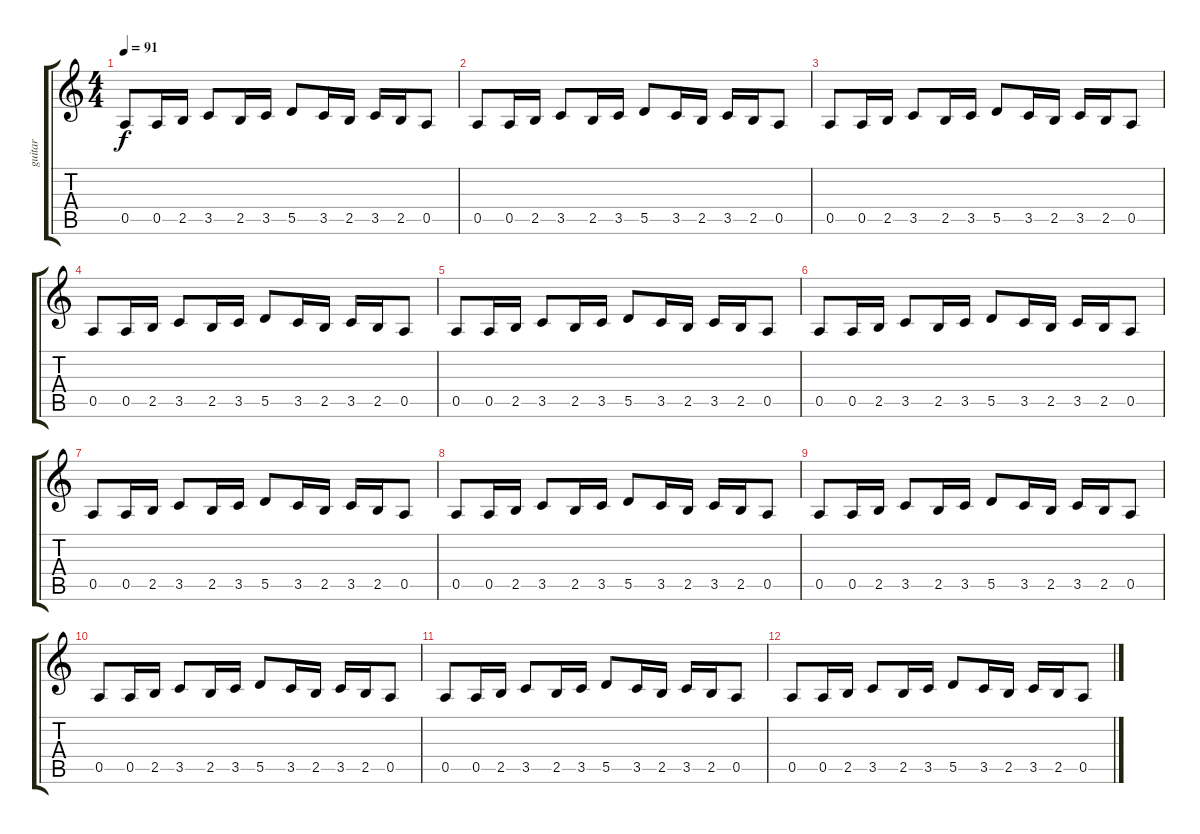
\track ("guitar" "guitar") {instrument distortionguitar}
\staff {score tabs}
\tuning (E4 B3 G3 D3 A2 E2) {hide}
\ts (4 4)
\tempo 91
\clef g2
\ks c
0.5.8{dy f} 0.5.16 2.5.16 3.5.8 2.5.16 3.5.16 5.5.8 3.5.16 2.5.16 3.5.16 2.5.16 0.5.8 |
0.5.8 0.5.16 2.5.16 3.5.8 2.5.16 3.5.16 5.5.8 3.5.16 2.5.16 3.5.16 2.5.16 0.5.8 |
0.5.8 0.5.16 2.5.16 3.5.8 2.5.16 3.5.16 5.5.8 3.5.16 2.5.16 3.5.16 2.5.16 0.5.8 |
0.5.8 0.5.16 2.5.16 3.5.8 2.5.16 3.5.16 5.5.8 3.5.16 2.5.16 3.5.16 2.5.16 0.5.8 |
0.5.8 0.5.16 2.5.16 3.5.8 2.5.16 3.5.16 5.5.8 3.5.16 2.5.16 3.5.16 2.5.16 0.5.8 |
0.5.8 0.5.16 2.5.16 3.5.8 2.5.16 3.5.16 5.5.8 3.5.16 2.5.16 3.5.16 2.5.16 0.5.8 |
0.5.8 0.5.16 2.5.16 3.5.8 2.5.16 3.5.16 5.5.8 3.5.16 2.5.16 3.5.16 2.5.16 0.5.8 |
0.5.8 0.5.16 2.5.16 3.5.8 2.5.16 3.5.16 5.5.8 3.5.16 2.5.16 3.5.16 2.5.16 0.5.8 |
0.5.8 0.5.16 2.5.16 3.5.8 2.5.16 3.5.16 5.5.8 3.5.16 2.5.16 3.5.16 2.5.16 0.5.8 |
0.5.8 0.5.16 2.5.16 3.5.8 2.5.16 3.5.16 5.5.8 3.5.16 2.5.16 3.5.16 2.5.16 0.5.8 |
0.5.8 0.5.16 2.5.16 3.5.8 2.5.16 3.5.16 5.5.8 3.5.16 2.5.16 3.5.16 2.5.16 0.5.8 |
0.5.8 0.5.16 2.5.16 3.5.8 2.5.16 3.5.16 5.5.8 3.5.16 2.5.16 3.5.16 2.5.16 0.5.8
